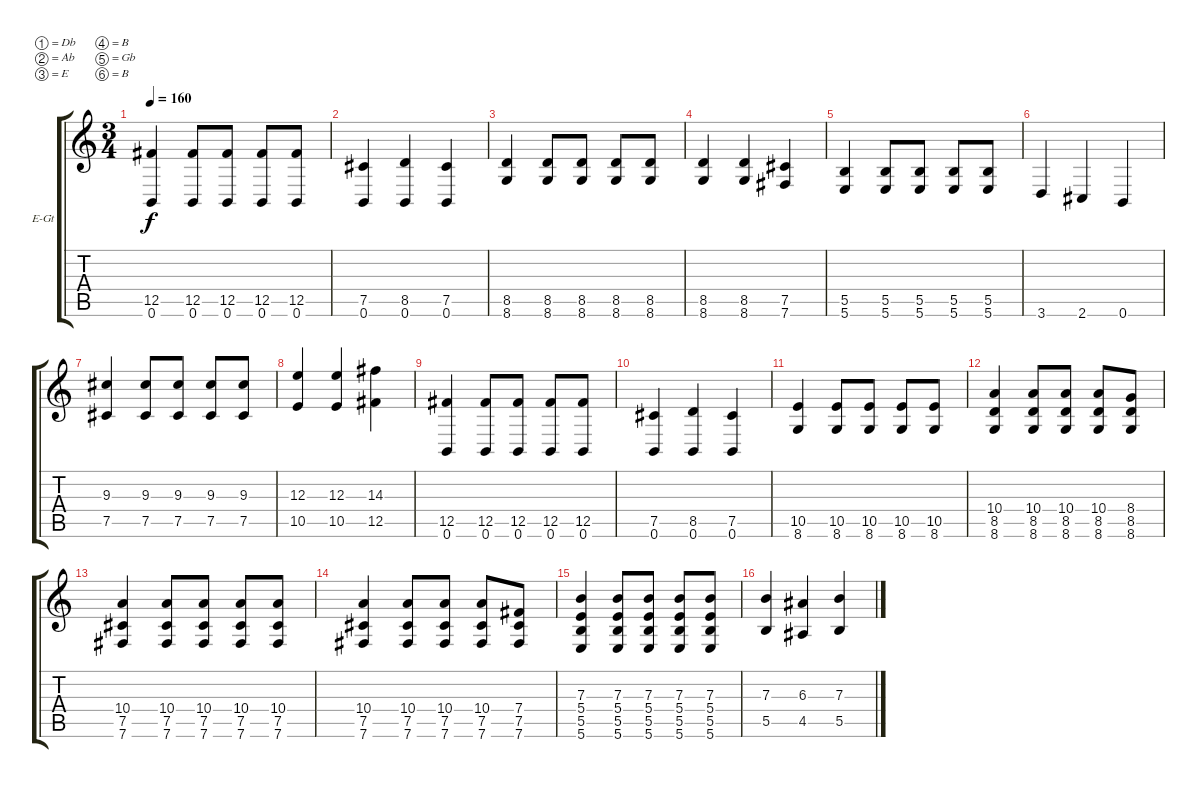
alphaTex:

\bracketExtendMode groupsimilarinstruments
\firstSystemTrackNameOrientation horizontal
\otherSystemsTrackNameOrientation horizontal
\track ("Jim Root" "E-Gt") {instrument distortionguitar}
\staff {score tabs}
\tuning (Db4 Ab3 E3 B2 Gb2 B1)
\ts (3 4)
\tempo 160
\clef g2
\ks c
(12.5 0.6).4{dy f} (12.5 0.6).8 (12.5 0.6).8 (0.6 12.5).8 (0.6 12.5).8 |
(7.5 0.6).4 (0.6 8.5).4 (7.5 0.6).4 |
(8.5 8.6).4 (8.5 8.6).8 (8.5 8.6).8 (8.6 8.5).8 (8.6 8.5).8 |
(8.5 8.6).4 (8.5 8.6).4 (7.5 7.6).4 |
(5.6 5.5).4 (5.6 5.5).8 (5.6 5.5).8 (5.6 5.5).8 (5.6 5.5).8 |
3.6.4 2.6.4 0.6.4 |
(7.5 9.3).4 (7.5 9.3).8 (7.5 9.3).8 (7.5 9.3).8 (7.5 9.3).8 |
(10.5 12.3).4 (10.5 12.3).4 (12.5 14.3).4 |
(12.5 0.6).4 (12.5 0.6).8 (12.5 0.6).8 (0.6 12.5).8 (0.6 12.5).8 |
(7.5 0.6).4 (0.6 8.5).4 (7.5 0.6).4 |
(10.5 8.6).4 (10.5 8.6).8 (10.5 8.6).8 (8.6 10.5).8 (8.6 10.5).8 |
(8.6 8.5 10.4).4 (8.5 8.6 10.4).8 (8.5 8.6 10.4).8 (8.6 8.5 10.4).8 (8.6 8.5 8.4).8 |
(7.5 7.6 10.4).4 (7.5 7.6 10.4).8 (7.5 7.6 10.4).8 (7.6 7.5 10.4).8 (7.6 7.5 10.4).8 |
(7.5 7.6 10.4).4 (7.5 7.6 10.4).8 (7.5 7.6 10.4).8 (7.6 7.5 10.4).8 (7.6 7.5 7.4).8 |
(5.5 5.6 5.4 7.3).4 (5.5 5.6 5.4 7.3).8 (5.5 5.6 5.4 7.3).8 (5.6 5.5 5.4 7.3).8 (5.6 5.5 5.4 7.3).8 |
(7.3 5.5).4 (4.5 6.3).4 (5.5 7.3).4
